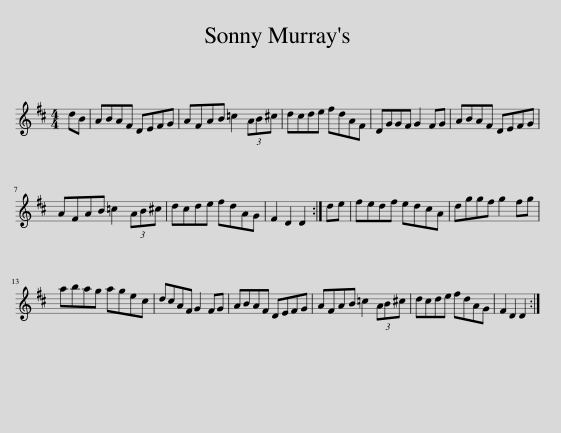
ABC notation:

X:1
L:1/8
M:4/4
I:linebreak $
K:D
V:1 treble
V:1
 dB | ABAF DEFG | AFAB =c2 (3AB^c | dcde fdAF | DGGF G2 FG | %5
 ABAF DEFG |$ AFAB =c2 (3AB^c | dcde fdAG | F2 D2 D2 :| de | %10
 fedf edcA | dggf g2 fg |$ abag agec | dcAF G2 FG | ABAF DEFG | %15
 AFAB =c2 (3AB^c | dcde fdAG | F2 D2 D2 :| %18
